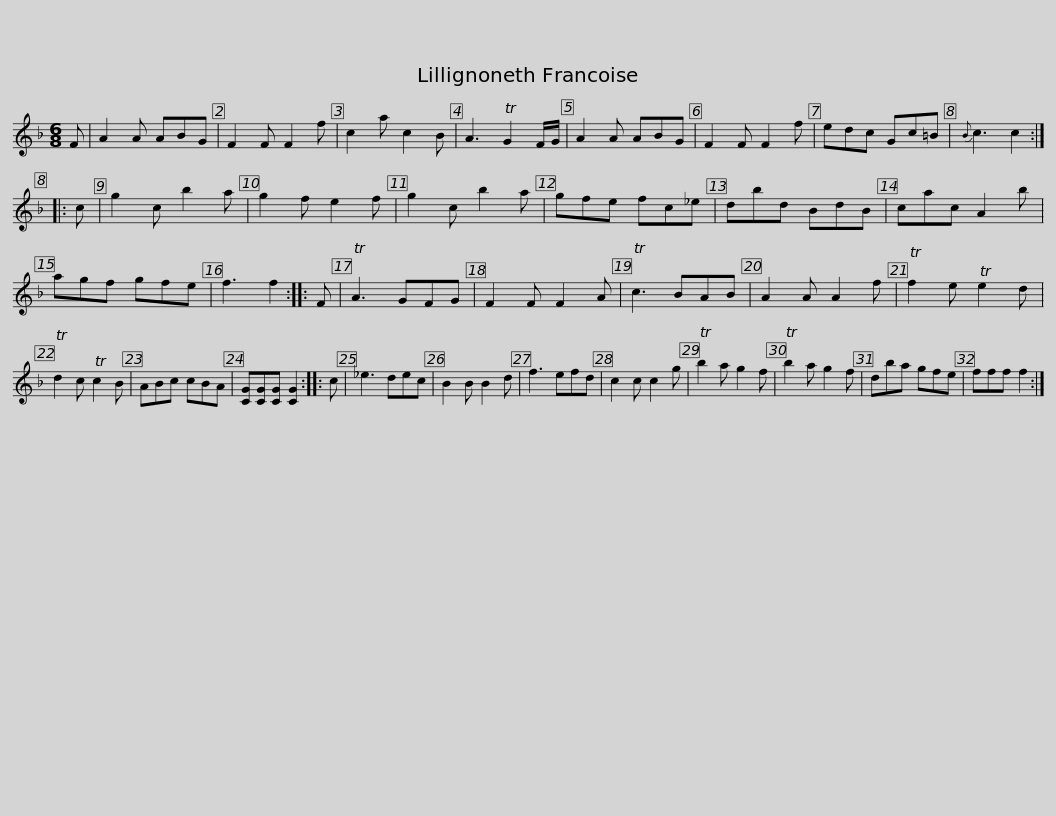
X:1
L:1/8
M:6/8
I:linebreak $
K:F
V:1 treble
V:1
 F | A2 A ABG | F2 F F2 f | c2 a c2 B | A3 TG2 F/G/ | %5
 A2 A ABG | F2 F F2 f | edc Gc=B |{B} c3 c2 :: c |$ %10
 g2 c b2 a | g2 f e2 f | g2 c b2 a | gfe fc_e | dbd BdB | %15
 cac A2 b | agf gfe | f3 f2 :: F |$ TA3 GFG | %20
 F2 F F2 A | Tc3 BAB | A2 A A2 f | Tf2 e Te2 d | Td2 c Tc2 B | %25
 ABc cBA | [CG][CG][CG] [CG]2 :: c |$ _e3 dec | B2 B B2 d | %30
 f3 efd | c2 c c2 g | Tb2 a g2 f | Tb2 a g2 f | dba gfe | %35
 fff f2 :| %36
